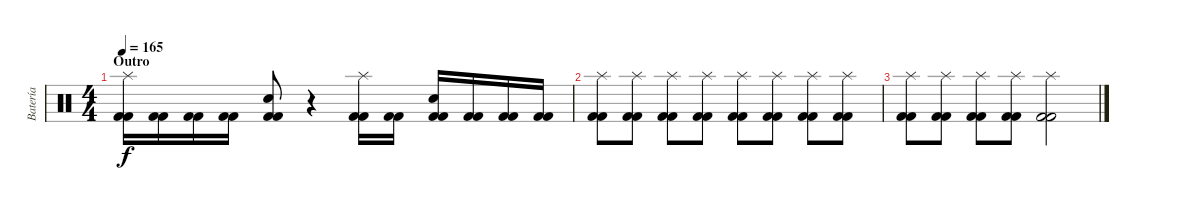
\track ("Batería" "Batería") {instrument percussion}
\staff {score}
\articulation defaults
\ts (4 4)
\section ("" "Outro")
\tempo 165
\clef neutral
\ks c
("Kick (hit) 2" "Kick (hit) 2" "Splash (hit)").16{dy f} ("Kick (hit) 2" "Kick (hit) 2").16 ("Kick (hit) 2" "Kick (hit) 2").16 ("Kick (hit) 2" "Kick (hit) 2").16 ("Kick (hit) 2" "Kick (hit) 2" "Snare (hit) 2").8 r.4 ("Kick (hit) 2" "Kick (hit) 2" "Splash (hit)").16 ("Kick (hit) 2" "Kick (hit) 2").16 ("Kick (hit) 2" "Kick (hit) 2" "Snare (hit) 2").16 ("Kick (hit) 2" "Kick (hit) 2").16 ("Kick (hit) 2" "Kick (hit) 2").16 ("Kick (hit) 2" "Kick (hit) 2").16 |
("Kick (hit) 2" "Kick (hit) 2" "Splash (hit)").8 ("Kick (hit) 2" "Kick (hit) 2" "Splash (hit)").8 ("Kick (hit) 2" "Kick (hit) 2" "Splash (hit)").8 ("Kick (hit) 2" "Kick (hit) 2" "Splash (hit)").8 ("Kick (hit) 2" "Kick (hit) 2" "Splash (hit)").8 ("Kick (hit) 2" "Kick (hit) 2" "Splash (hit)").8 ("Kick (hit) 2" "Kick (hit) 2" "Splash (hit)").8 ("Kick (hit) 2" "Kick (hit) 2" "Splash (hit)").8 |
("Kick (hit) 2" "Kick (hit) 2" "Splash (hit)").8 ("Kick (hit) 2" "Kick (hit) 2" "Splash (hit)").8 ("Kick (hit) 2" "Kick (hit) 2" "Splash (hit)").8 ("Kick (hit) 2" "Kick (hit) 2" "Splash (hit)").8 ("Kick (hit) 2" "Kick (hit) 2" "Splash (hit)").2
